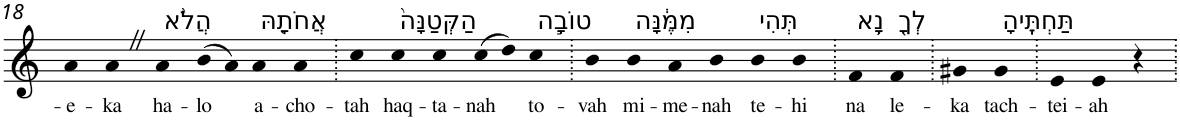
**kern	**text
*part1	*part1
*staff1	*staff1
*I"Piano	*
*I'Pno	*
!!LO:PB:g=z
*clefG2	*
*k[]	*
=18	=18
!	!LO:LY:b
4a	-e-
!	!LO:LY:b
4aZ	-ka
!LO:TX:a:t=הֲלֹ֨א	!
!	!LO:LY:b
4a	ha-
!	!LO:LY:b
(>8b	-lo
8a)	.
!LO:TX:a:t=אֲחֹתָ֤הּ	!
!	!LO:LY:b
4a	a-
!	!LO:LY:b
4a	-cho-
=19.	=19.
!	!LO:LY:b
4cc	-tah
!LO:TX:a:t=הַקְּטַנָּה֙	!
!	!LO:LY:b
4cc	haq-
!	!LO:LY:b
4cc	-ta-
!	!LO:LY:b
(>8cc	-nah
8dd)	.
!LO:TX:a:t=טוֹבָ֣ה	!
!	!LO:LY:b
4cc	to-
=20.	=20.
!	!LO:LY:b
4b	-vah
!LO:TX:a:t=מִמֶּ֔נָּה	!
!	!LO:LY:b
4b	mi-
!	!LO:LY:b
4a	-me-
!	!LO:LY:b
4b	-nah
!LO:TX:a:t=תְּהִי	!
!	!LO:LY:b
4b	te-
!	!LO:LY:b
4b	-hi
=21.	=21.
!LO:TX:a:t=נָ֥א	!
!	!LO:LY:b
4f	na
!LO:TX:a:t=לְךָ֖	!
!	!LO:LY:b
4f	le-
=22.	=22.
!	!LO:LY:b
4g#X	-ka
!LO:TX:a:t=תַּחְתֶּֽיהָ	!
!	!LO:LY:b
4g#	tach-
=23.	=23.
!	!LO:LY:b
4e	-tei-
!	!LO:LY:b
4e	-ah
4r	.
=.	=.
*-	*-
